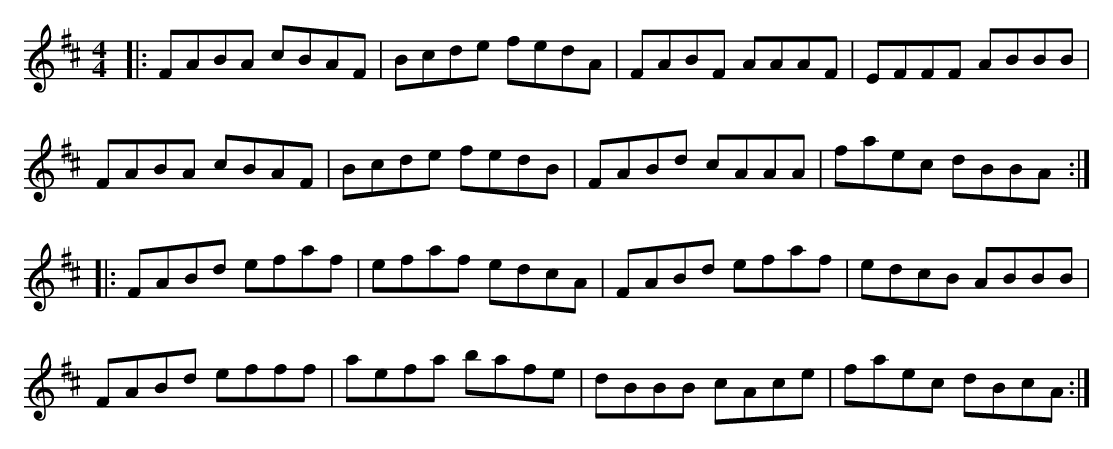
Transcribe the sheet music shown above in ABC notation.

X:1
M:4/4
K:D
|:FABA cBAF|Bcde fedA|FABF AAAF|EFFF ABBB|
FABA cBAF|Bcde fedB|FABd cAAA|faec dBBA:|
|:FABd efaf|efaf edcA|FABd efaf|edcB ABBB|
FABd efff|aefa bafe|dBBB cAce|faec dBcA:|
